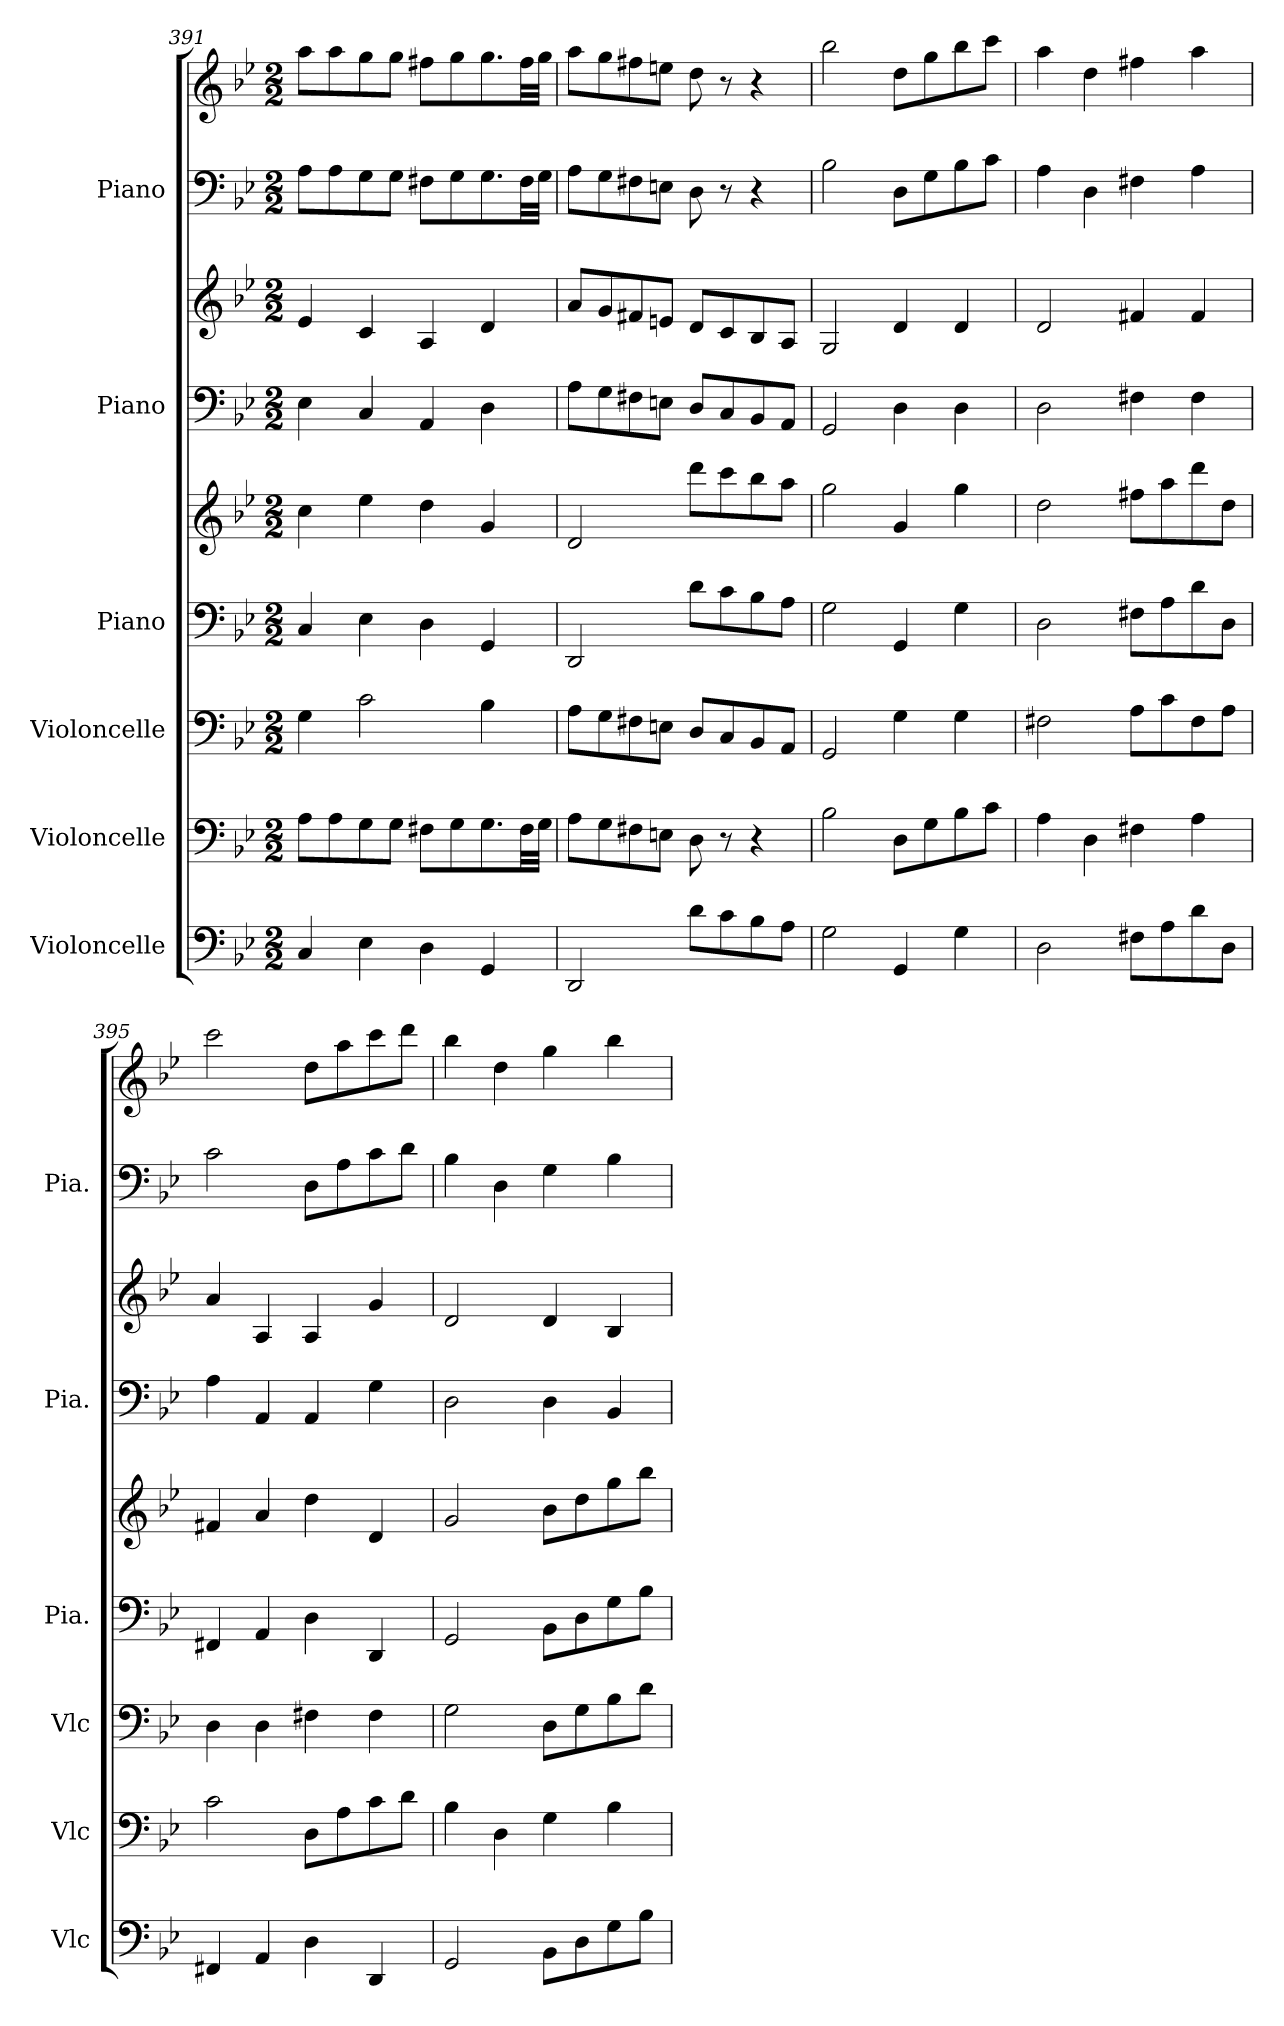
**kern	**kern	**kern	**kern	**kern	**kern	**kern	**kern	**kern
*part6	*part5	*part4	*part3	*part3	*part2	*part2	*part1	*part1
*staff9	*staff8	*staff7	*staff6	*staff5	*staff4	*staff3	*staff2	*staff1
*I"Violoncelle	*I"Violoncelle	*I"Violoncelle	*I"Piano	*	*I"Piano	*	*I"Piano	*
*I'Vlc	*I'Vlc	*I'Vlc	*I'Pia.	*	*I'Pia.	*	*I'Pia.	*
!!LO:PB:g=z
*clefF4	*clefF4	*clefF4	*clefF4	*clefG2	*clefF4	*clefG2	*clefF4	*clefG2
*k[b-e-]	*k[b-e-]	*k[b-e-]	*k[b-e-]	*k[b-e-]	*k[b-e-]	*k[b-e-]	*k[b-e-]	*k[b-e-]
*M2/2	*M2/2	*M2/2	*M2/2	*M2/2	*M2/2	*M2/2	*M2/2	*M2/2
=391	=391	=391	=391	=391	=391	=391	=391	=391
4C/	8A\L	4G\	4C/	4cc\	4E-\	4e-/	8A\L	8aa\L
.	8A\	.	.	.	.	.	8A\	8aa\
4E-\	8G\	2c\	4E-\	4ee-\	4C/	4c/	8G\	8gg\
.	8G\J	.	.	.	.	.	8G\J	8gg\J
4D\	8F#X\L	.	4D\	4dd\	4AA/	4A/	8F#X\L	8ff#X\L
.	8G\	.	.	.	.	.	8G\	8gg\
4GG/	8.G\	4B-\	4GG/	4g/	4D\	4d/	8.G\	8.gg\
.	32F#\LL	.	.	.	.	.	32F#\LL	32ff#\LL
.	32G\JJJ	.	.	.	.	.	32G\JJJ	32gg\JJJ
=392	=392	=392	=392	=392	=392	=392	=392	=392
2DD/	8A\L	8A\L	2DD/	2d/	8A\L	8a/L	8A\L	8aa\L
.	8G\	8G\	.	.	8G\	8g/	8G\	8gg\
.	8F#X\	8F#X\	.	.	8F#X\	8f#X/	8F#X\	8ff#X\
.	8En\J	8En\J	.	.	8En\J	8en/J	8En\J	8een\J
8d\L	8D\	8D/L	8d\L	8ddd\L	8D/L	8d/L	8D\	8dd\
8c\	8r	8C/	8c\	8ccc\	8C/	8c/	8r	8r
8B-\	4r	8BB-/	8B-\	8bb-\	8BB-/	8B-/	4r	4r
8A\J	.	8AA/J	8A\J	8aa\J	8AA/J	8A/J	.	.
=393	=393	=393	=393	=393	=393	=393	=393	=393
2G\	2B-\	2GG/	2G\	2gg\	2GG/	2G/	2B-\	2bb-\
4GG/	8D\L	4G\	4GG/	4g/	4D\	4d/	8D\L	8dd\L
.	8G\	.	.	.	.	.	8G\	8gg\
4G\	8B-\	4G\	4G\	4gg\	4D\	4d/	8B-\	8bb-\
.	8c\J	.	.	.	.	.	8c\J	8ccc\J
=394	=394	=394	=394	=394	=394	=394	=394	=394
2D\	4A\	2F#X\	2D\	2dd\	2D\	2d/	4A\	4aa\
.	4D\	.	.	.	.	.	4D\	4dd\
8F#X\L	4F#X\	8A\L	8F#X\L	8ff#X\L	4F#X\	4f#X/	4F#X\	4ff#X\
8A\	.	8c\	8A\	8aa\	.	.	.	.
8d\	4A\	8F#\	8d\	8ddd\	4F#\	4f#/	4A\	4aa\
8D\J	.	8A\J	8D\J	8dd\J	.	.	.	.
!!LO:PB:g=z
=395	=395	=395	=395	=395	=395	=395	=395	=395
4FF#X/	2c\	4D\	4FF#X/	4f#X/	4A\	4a/	2c\	2ccc\
4AA/	.	4D\	4AA/	4a/	4AA/	4A/	.	.
4D\	8D\L	4F#X\	4D\	4dd\	4AA/	4A/	8D\L	8dd\L
.	8A\	.	.	.	.	.	8A\	8aa\
4DD/	8c\	4F#\	4DD/	4d/	4G\	4g/	8c\	8ccc\
.	8d\J	.	.	.	.	.	8d\J	8ddd\J
=396	=396	=396	=396	=396	=396	=396	=396	=396
2GG/	4B-\	2G\	2GG/	2g/	2D\	2d/	4B-\	4bb-\
.	4D\	.	.	.	.	.	4D\	4dd\
8BB-\L	4G\	8D\L	8BB-\L	8b-\L	4D\	4d/	4G\	4gg\
8D\	.	8G\	8D\	8dd\	.	.	.	.
8G\	4B-\	8B-\	8G\	8gg\	4BB-/	4B-/	4B-\	4bb-\
8B-\J	.	8d\J	8B-\J	8bb-\J	.	.	.	.
=	=	=	=	=	=	=	=	=
*-	*-	*-	*-	*-	*-	*-	*-	*-
